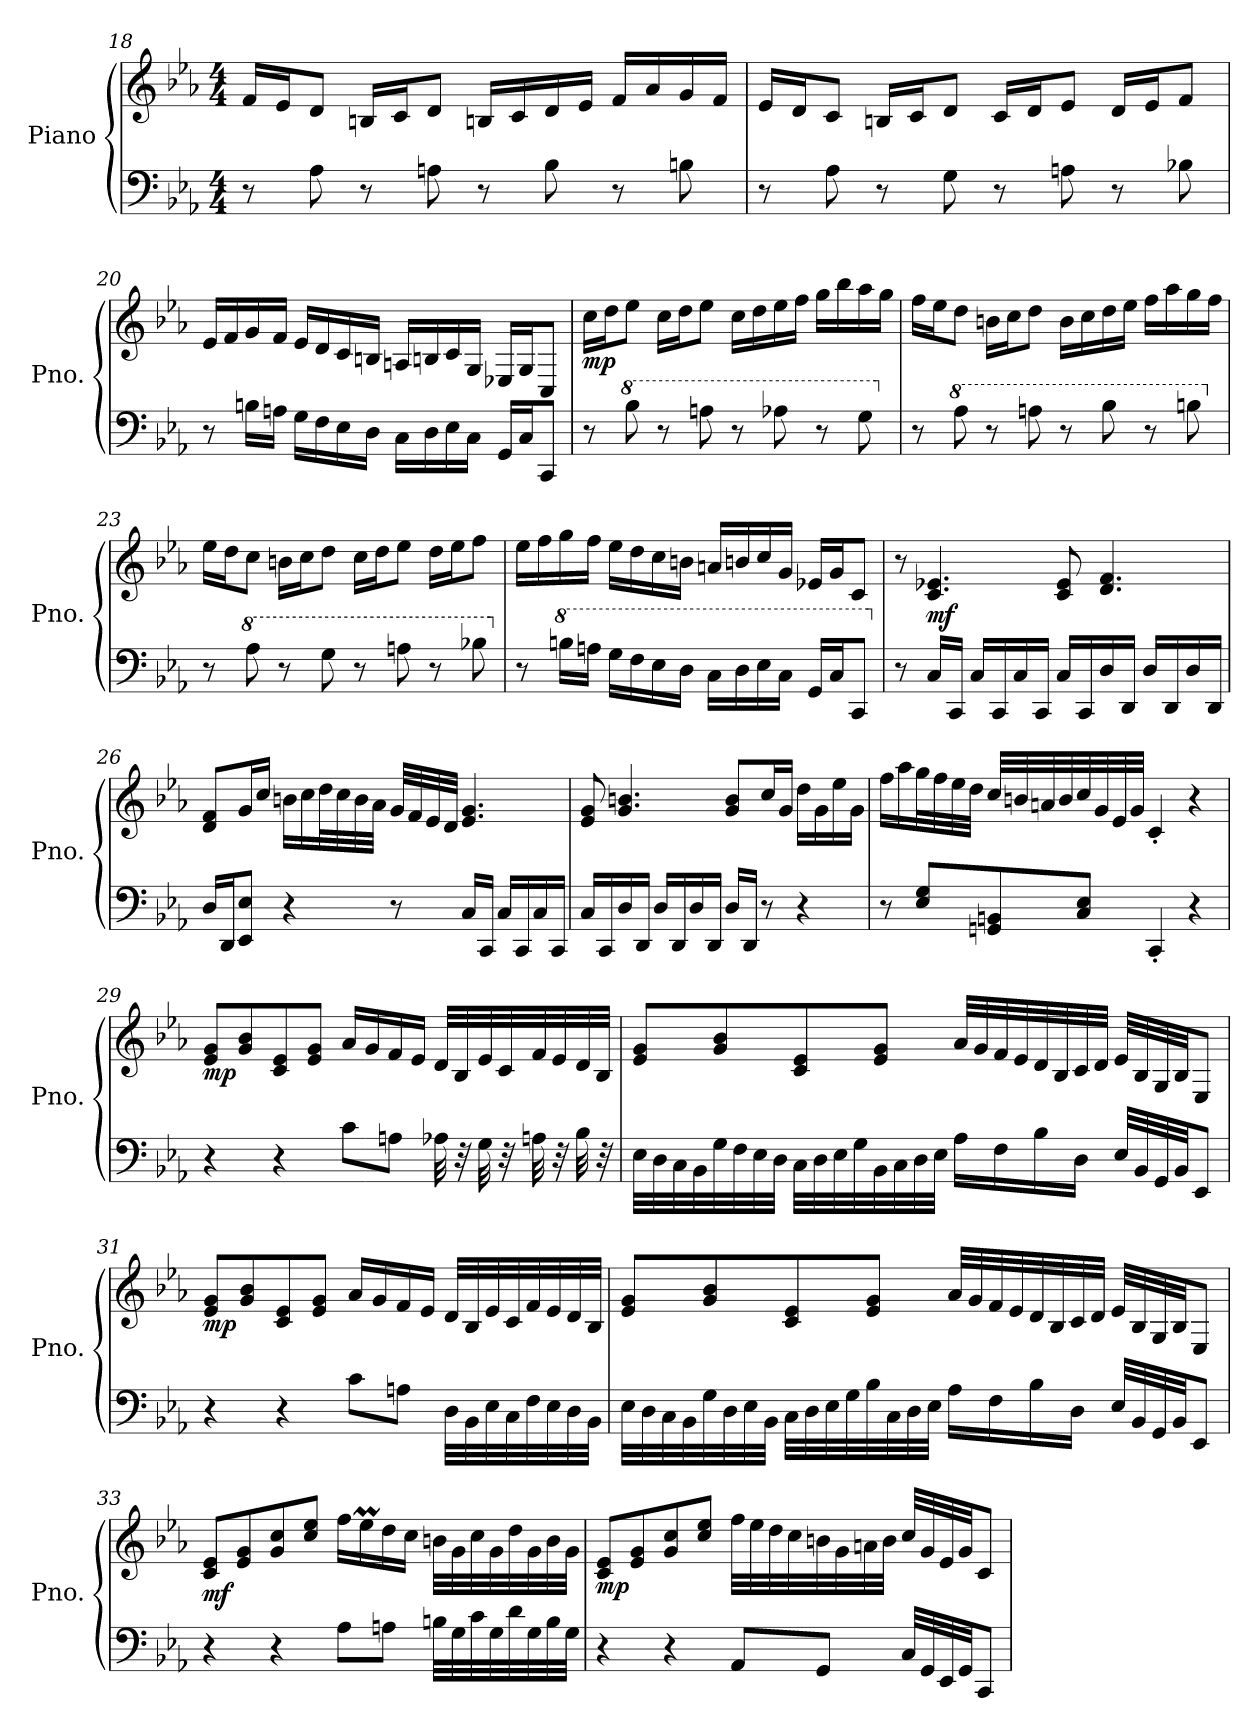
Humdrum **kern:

**kern	**kern	**dynam
*part1	*part1	*part1
*staff2	*staff1	*staff1/2
*I"Piano	*	*
*I'Pno.	*	*
*clefF4	*clefG2	*
*k[b-e-a-]	*k[b-e-a-]	*
*M4/4	*M4/4	*
=18	=18	=18
8r	16f/LL	.
.	16e-/J	.
8A-\	8d/J	.
8r	16Bn/LL	.
.	16c/J	.
8An\	8d/J	.
8r	16Bn/LL	.
.	16c/	.
8B-\	16d/	.
.	16e-/JJ	.
8r	16f/LL	.
.	16a-/	.
8Bn\	16g/	.
.	16f/JJ	.
!!LO:LB:g=z
=19	=19	=19
8r	16e-/LL	.
.	16d/J	.
8A-\	8c/J	.
8r	16Bn/LL	.
.	16c/J	.
8G\	8d/J	.
8r	16c/LL	.
.	16d/J	.
8An\	8e-/J	.
8r	16d/LL	.
.	16e-/J	.
8B-X\	8f/J	.
=20	=20	=20
8r	16e-/LL	.
.	16f/	.
16Bn\LL	16g/	.
16An\JJ	16f/JJ	.
16G\LL	16e-/LL	.
16F\	16d/	.
16E-\	16c/	.
16D\JJ	16Bn/JJ	.
16C\LL	16An/LL	.
16D\	16Bn/	.
16E-\	16c/	.
16C\JJ	16G/JJ	.
16GG/LL	16E-X/LL	.
16C/J	16G/J	.
8CC/J	8C/J	.
!!LO:PB:g=z
=21	=21	=21
!	!	!LO:DY:b
8r	16cc\LL	mp
.	16dd\J	.
*8va	*	*
8b-\	8ee-\J	.
8r	16cc\LL	.
.	16dd\J	.
8an\	8ee-\J	.
8r	16cc\LL	.
.	16dd\	.
8a-X\	16ee-\	.
.	16ff\JJ	.
8r	16gg\LL	.
.	16bb-\	.
8g\	16aa-\	.
.	16gg\JJ	.
=22	=22	=22
*X8va	*	*
8r	16ff\LL	.
.	16ee-\J	.
*8va	*	*
8a-\	8dd\J	.
8r	16bn\LL	.
.	16cc\J	.
8an\	8dd\J	.
8r	16b\LL	.
.	16cc\	.
8b-\	16dd\	.
.	16ee-\JJ	.
8r	16ff\LL	.
.	16aa-\	.
8bn\	16gg\	.
.	16ff\JJ	.
!!LO:LB:g=z
=23	=23	=23
*X8va	*	*
8r	16ee-\LL	.
.	16dd\J	.
*8va	*	*
8a-\	8cc\J	.
8r	16bn\LL	.
.	16cc\J	.
8g\	8dd\J	.
8r	16cc\LL	.
.	16dd\J	.
8an\	8ee-\J	.
8r	16dd\LL	.
.	16ee-\J	.
8b-X\	8ff\J	.
=24	=24	=24
*X8va	*	*
8r	16ee-\LL	.
.	16ff\	.
*8va	*	*
16bn\LL	16gg\	.
*8va	*	*
16an\JJ	16ff\JJ	.
16g\LL	16ee-\LL	.
16f\	16dd\	.
16e-\	16cc\	.
16d\JJ	16bn\JJ	.
16c\LL	16an/LL	.
16d\	16bn/	.
16e-\	16cc/	.
16c\JJ	16g/JJ	.
16G/LL	16e-X/LL	.
16c/J	16g/J	.
8C/J	8c/J	.
!!LO:LB:g=z
=25	=25	=25
*X8va	*	*
*X8va	*	*
8r	8r	.
!	!	!LO:DY:b
16C/LL	4.c/ 4.e-X/	mf
16CC/JJ	.	.
16C/LL	.	.
16CC/	.	.
16C/	.	.
16CC/JJ	.	.
16C/LL	8c/ 8e-/	.
16CC/	.	.
16D/	4.d/ 4.f/	.
16DD/JJ	.	.
16D/LL	.	.
16DD/	.	.
16D/	.	.
16DD/JJ	.	.
=26	=26	=26
16D/LL	8d/ 8f/L	.
16DD/J	.	.
8EE-/ 8E-/J	16g/L	.
.	16cc/JJ	.
4r	16bn\LL	.
.	16cc\	.
.	32dd\L	.
.	32cc\	.
.	32b\	.
.	32a-\JJJ	.
8r	32g/LLL	.
.	32f/	.
.	32e-/	.
.	32d/JJJ	.
16C/LL	4.e-/ 4.g/	.
16CC/JJ	.	.
16C/LL	.	.
16CC/	.	.
16C/	.	.
16CC/JJ	.	.
!!LO:LB:g=z
=27	=27	=27
16C/LL	8e-/ 8g/	.
16CC/	.	.
16D/	4.g/ 4.bn/	.
16DD/JJ	.	.
16D/LL	.	.
16DD/	.	.
16D/	.	.
16DD/JJ	.	.
16D/LL	8g/ 8b/L	.
16DD/JJ	.	.
8r	16cc/L	.
.	16g/JJ	.
4r	16dd\LL	.
.	16g\	.
.	16ee-\	.
.	16g\JJ	.
=28	=28	=28
8r	16ff\LL	.
.	16aa-\	.
8E-/ 8G/L	32gg\L	.
.	32ff\	.
.	32ee-\	.
.	32dd\JJJ	.
8GGn/ 8BBn/	32cc/LLL	.
.	32bn/	.
.	32an/	.
.	32b/	.
8C/ 8E-/J	32cc/	.
.	32g/	.
.	32e-/	.
.	32g/JJJ	.
4CC'/	4c'/	.
4r	4r	.
!!LO:LB:g=z
=29	=29	=29
*	*MM50	*
!	!	!LO:DY:b
4r	8e-/ 8g/L	mp
.	8g/ 8b-/	.
4r	8c/ 8e-/	.
.	8e-/ 8g/J	.
8c\L	16a-/LL	.
.	16g/	.
8An\J	16f/	.
.	16e-/JJ	.
32A-X\	32d/LLL	.
32r	32B-/	.
32G\	32e-/	.
32r	32c/	.
32An\	32f/	.
32r	32e-/	.
32B-\	32d/	.
32r	32B-/JJJ	.
!!LO:PB:g=z
=30	=30	=30
32E-\LLL	8e-/ 8g/L	.
32D\	.	.
32C\	.	.
32BB-\	.	.
32G\	8g/ 8b-/	.
32F\	.	.
32E-\	.	.
32D\JJJ	.	.
32C\LLL	8c/ 8e-/	.
32D\	.	.
32E-\	.	.
32G\	.	.
32BB-\	8e-/ 8g/J	.
32C\	.	.
32D\	.	.
32E-\JJJ	.	.
16A-\LL	32a-/LLL	.
.	32g/	.
16F\	32f/	.
.	32e-/	.
16B-\	32d/	.
.	32B-/	.
16D\JJ	32c/	.
.	32d/JJJ	.
32E-/LLL	32e-/LLL	.
32BB-/	32B-/	.
32GG/	32G/	.
32BB-/JJ	32B-/JJ	.
8EE-/J	8E-/J	.
!!LO:LB:g=z
=31	=31	=31
!	!	!LO:DY:b
4r	8e-/ 8g/L	mp
.	8g/ 8b-/	.
4r	8c/ 8e-/	.
.	8e-/ 8g/J	.
8c\L	16a-/LL	.
.	16g/	.
8An\J	16f/	.
.	16e-/JJ	.
32D\LLL	32d/LLL	.
32BB-\	32B-/	.
32E-\	32e-/	.
32C\	32c/	.
32F\	32f/	.
32E-\	32e-/	.
32D\	32d/	.
32BB-\JJJ	32B-/JJJ	.
!!LO:LB:g=z
=32	=32	=32
32E-\LLL	8e-/ 8g/L	.
32D\	.	.
32C\	.	.
32BB-\	.	.
32G\	8g/ 8b-/	.
32D\	.	.
32E-\	.	.
32BB-\JJJ	.	.
32C\LLL	8c/ 8e-/	.
32D\	.	.
32E-\	.	.
32G\	.	.
32B-\	8e-/ 8g/J	.
32C\	.	.
32D\	.	.
32E-\JJJ	.	.
16A-\LL	32a-/LLL	.
.	32g/	.
16F\	32f/	.
.	32e-/	.
16B-\	32d/	.
.	32B-/	.
16D\JJ	32c/	.
.	32d/JJJ	.
32E-/LLL	32e-/LLL	.
32BB-/	32B-/	.
32GG/	32G/	.
32BB-/JJ	32B-/JJ	.
8EE-/J	8E-/J	.
!!LO:LB:g=z
=33	=33	=33
!	!	!LO:DY:b
4r	8c/ 8e-/L	mf
.	8e-/ 8g/	.
4r	8g/ 8cc/	.
.	8cc/ 8ee-/J	.
8A-\L	16ff\LL	.
.	16ee-M\	.
8An\J	16dd\	.
.	16cc\JJ	.
32Bn\LLL	32bn\LLL	.
32G\	32g\	.
32c\	32cc\	.
32G\	32g\	.
32d\	32dd\	.
32G\	32g\	.
32B\	32b\	.
32G\JJJ	32g\JJJ	.
=34	=34	=34
!	!	!LO:DY:b
4r	8c/ 8e-/L	mp
.	8e-/ 8g/	.
4r	8g/ 8cc/	.
.	8cc/ 8ee-/J	.
8AA-/L	32ff\LLL	.
.	32ee-\	.
.	32dd\	.
.	32cc\	.
8GG/J	32bn\	.
.	32g\	.
.	32an\	.
.	32b\JJJ	.
32C/LLL	32cc/LLL	.
32GG/	32g/	.
32EE-/	32e-/	.
32GG/JJ	32g/JJ	.
8CC/J	8c/J	.
=	=	=
*-	*-	*-
